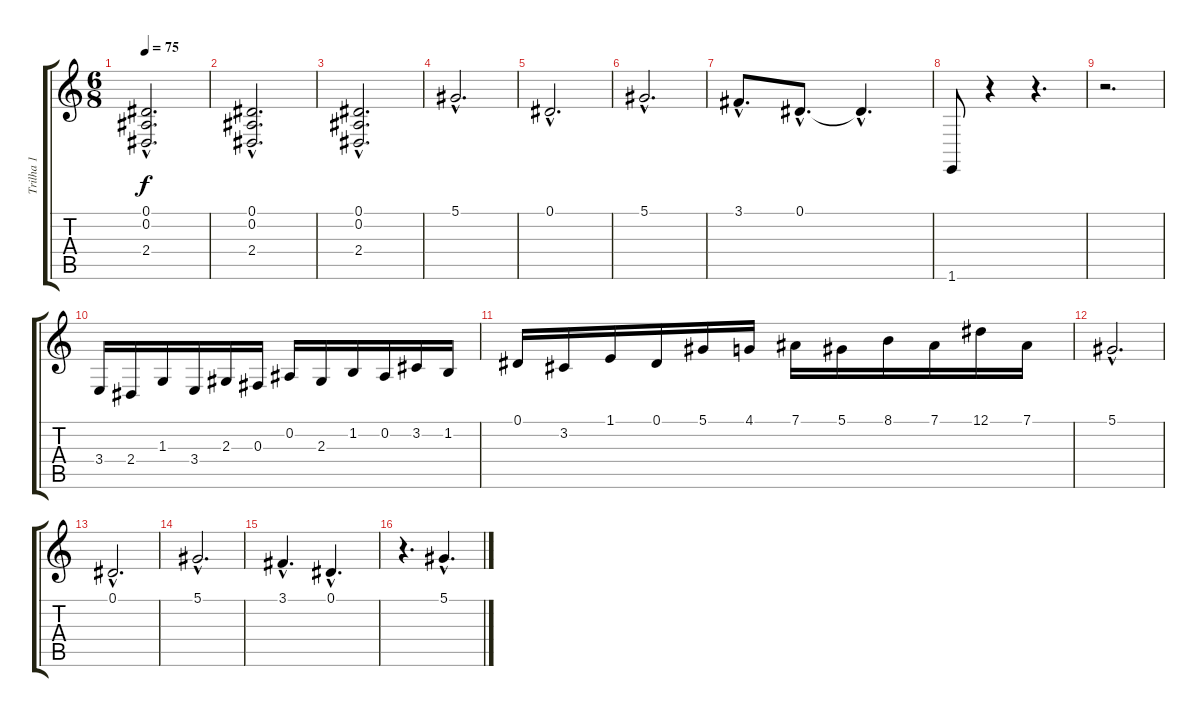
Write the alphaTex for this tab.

\track ("Trilha 1" "Trilha 1") {instrument acousticgrandpiano}
\staff {score tabs}
\tuning (Eb4 Bb3 Gb3 Db3 Ab2 Eb2) {hide}
\ts (6 8)
\tempo 75
\clef g2
\ks c
(0.1{hac} 0.2{hac} 2.4{hac}).2{d dy f} |
(0.1{hac} 0.2{hac} 2.4{hac}).2{d} |
(0.1{hac} 0.2{hac} 2.4{hac}).2{d} |
5.1{hac}.2{d} |
0.1{hac}.2{d} |
5.1{hac}.2{d} |
3.1{hac}.8{d} 0.1{hac}.8{d} 0.1{hac t}.4{d} |
1.6.8 r.4 r.4{d} |
r.2{d} |
3.4.16 2.4.16 1.3.16 3.4.16 2.3.16 0.3.16 0.2.16 2.3.16 1.2.16 0.2.16 3.2.16 1.2.16 |
0.1.16 3.2.16 1.1.16 0.1.16 5.1.16 4.1.16 7.1.16 5.1.16 8.1.16 7.1.16 12.1.16 7.1.16 |
5.1{hac}.2{d} |
0.1{hac}.2{d} |
5.1{hac}.2{d} |
3.1{hac}.4{d} 0.1{hac}.4{d} |
r.4{d} 5.1{hac}.4{d}
